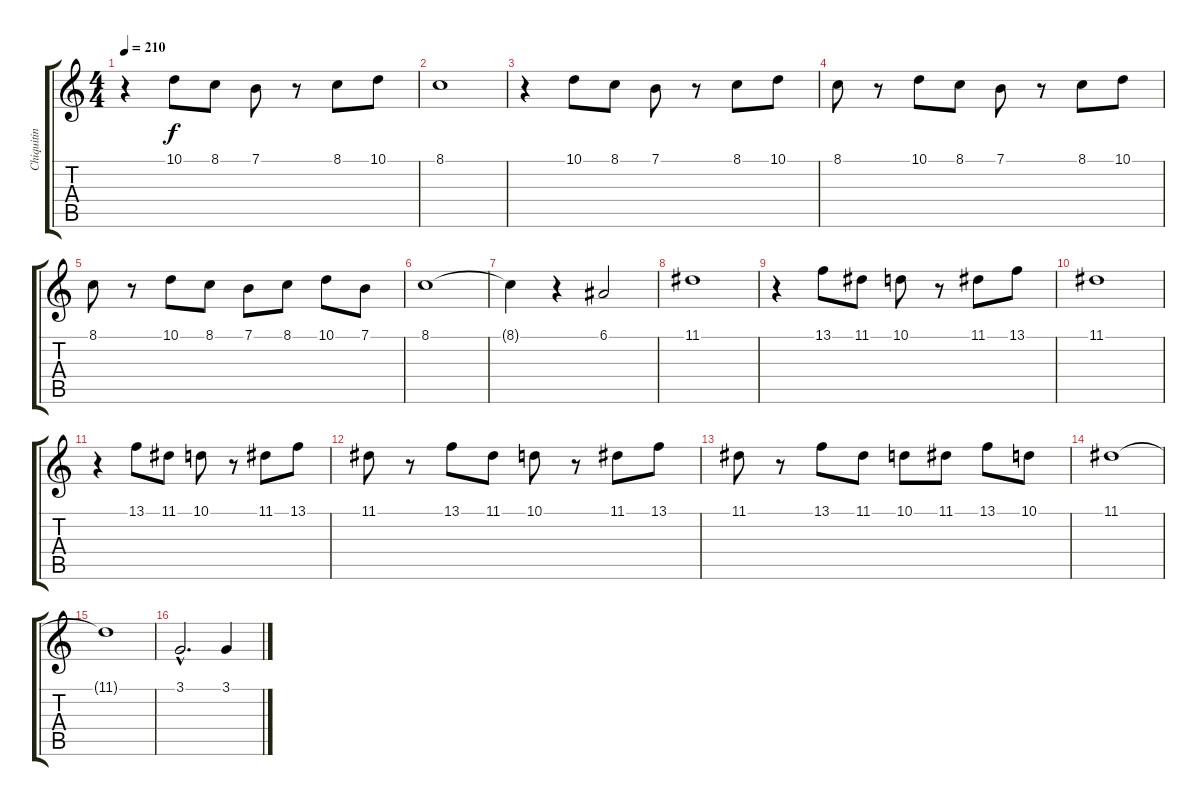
\track ("Chiquitin" "Chiquitin") {instrument trumpet}
\staff {score tabs}
\tuning (E4 B3 G3 D3 A2 E2) {hide}
\ts (4 4)
\tempo 210
\clef g2
\ks c
r.4{dy f} 10.1.8 8.1.8 7.1.8 r.8 8.1.8 10.1.8 |
8.1.1 |
r.4 10.1.8 8.1.8 7.1.8 r.8 8.1.8 10.1.8 |
8.1.8 r.8 10.1.8 8.1.8 7.1.8 r.8 8.1.8 10.1.8 |
8.1.8 r.8 10.1.8 8.1.8 7.1.8 8.1.8 10.1.8 7.1.8 |
8.1.1 |
8.1{t}.4 r.4 6.1.2 |
11.1.1 |
r.4 13.1.8 11.1.8 10.1.8 r.8 11.1.8 13.1.8 |
11.1.1 |
r.4 13.1.8 11.1.8 10.1.8 r.8 11.1.8 13.1.8 |
11.1.8 r.8 13.1.8 11.1.8 10.1.8 r.8 11.1.8 13.1.8 |
11.1.8 r.8 13.1.8 11.1.8 10.1.8 11.1.8 13.1.8 10.1.8 |
11.1.1 |
11.1{t}.1 |
3.1{hac}.2{d} 3.1.4
